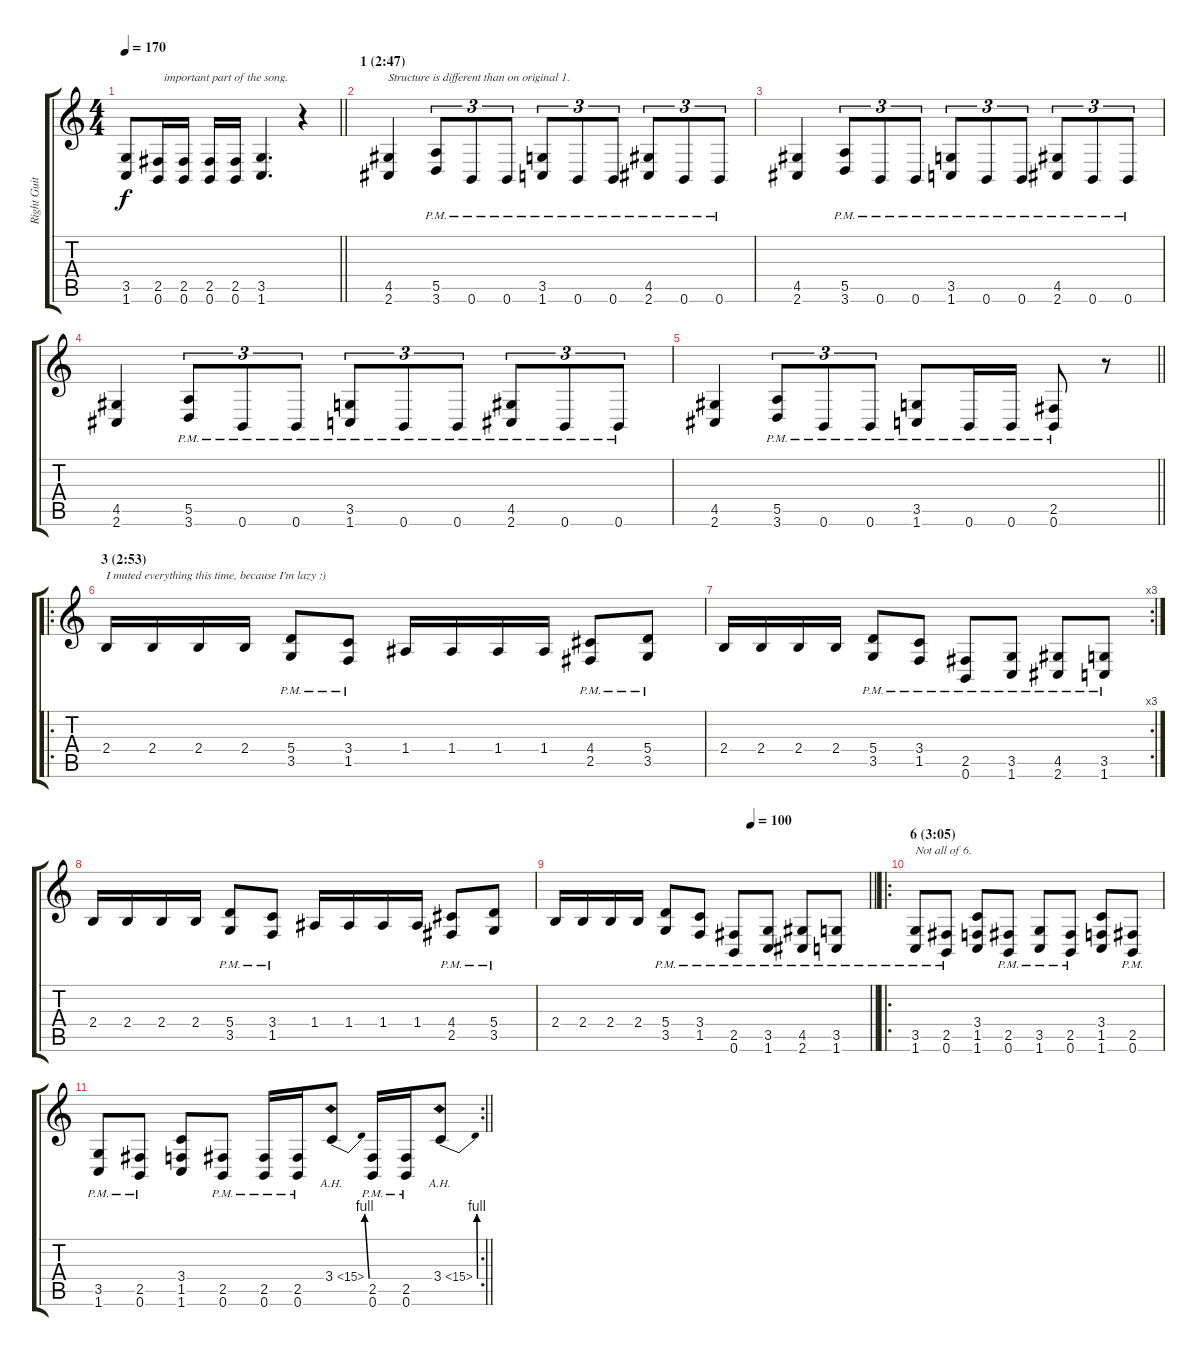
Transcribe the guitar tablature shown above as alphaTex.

\track ("Right Guitar" "Right Guit") {instrument distortionguitar}
\staff {score tabs}
\tuning (B3 Gb3 D3 A2 E2 B1) {hide}
\ts (4 4)
\tempo 170
\clef g2
\barLineRight lightlight
\ks c
(3.5 1.6).8{dy f} (2.5 0.6).16{txt "  important part of the song."} (2.5 0.6).16 (2.5 0.6).16 (2.5 0.6).16 (3.5 1.6).4{d} r.4 |
\section ("" "1 (2:47)")
(4.5 2.6).4{txt "Structure is different than on original 1."} (5.5{pm} 3.6{pm}).8{tu (3 2)} 0.6{pm}.8{tu (3 2)} 0.6{pm}.8{tu (3 2)} (3.5{pm} 1.6{pm}).8{tu (3 2)} 0.6{pm}.8{tu (3 2)} 0.6{pm}.8{tu (3 2)} (4.5{pm} 2.6{pm}).8{tu (3 2)} 0.6{pm}.8{tu (3 2)} 0.6{pm}.8{tu (3 2)} |
(4.5 2.6).4 (5.5{pm} 3.6{pm}).8{tu (3 2)} 0.6{pm}.8{tu (3 2)} 0.6{pm}.8{tu (3 2)} (3.5{pm} 1.6{pm}).8{tu (3 2)} 0.6{pm}.8{tu (3 2)} 0.6{pm}.8{tu (3 2)} (4.5{pm} 2.6{pm}).8{tu (3 2)} 0.6{pm}.8{tu (3 2)} 0.6{pm}.8{tu (3 2)} |
(4.5 2.6).4 (5.5{pm} 3.6{pm}).8{tu (3 2)} 0.6{pm}.8{tu (3 2)} 0.6{pm}.8{tu (3 2)} (3.5{pm} 1.6{pm}).8{tu (3 2)} 0.6{pm}.8{tu (3 2)} 0.6{pm}.8{tu (3 2)} (4.5{pm} 2.6{pm}).8{tu (3 2)} 0.6{pm}.8{tu (3 2)} 0.6{pm}.8{tu (3 2)} |
\barLineRight lightlight
(4.5 2.6).4 (5.5{pm} 3.6{pm}).8{tu (3 2)} 0.6{pm}.8{tu (3 2)} 0.6{pm}.8{tu (3 2)} (3.5{pm} 1.6{pm}).8 0.6{pm}.16 0.6{pm}.16 (2.5{pm} 0.6{pm}).8 r.8 |
\ro
\section ("" "3 (2:53)")
2.4.16{txt "I muted everything this time, because I'm lazy :)"} 2.4.16 2.4.16 2.4.16 (5.4{pm} 3.5{pm}).8 (3.4{pm} 1.5{pm}).8 1.4.16 1.4.16 1.4.16 1.4.16 (4.4{pm} 2.5{pm}).8 (5.4{pm} 3.5{pm}).8 |
\rc 3
2.4.16 2.4.16 2.4.16 2.4.16 (5.4{pm} 3.5{pm}).8 (3.4{pm} 1.5{pm}).8 (2.5{pm} 0.6{pm}).8 (3.5{pm} 1.6{pm}).8 (4.5{pm} 2.6{pm}).8 (3.5{pm} 1.6{pm}).8 |
2.4.16 2.4.16 2.4.16 2.4.16 (5.4{pm} 3.5{pm}).8 (3.4{pm} 1.5{pm}).8 1.4.16 1.4.16 1.4.16 1.4.16 (4.4{pm} 2.5{pm}).8 (5.4{pm} 3.5{pm}).8 |
\tempo (100 0.625)
\barLineRight lightlight
2.4.16 2.4.16 2.4.16 2.4.16 (5.4{pm} 3.5{pm}).8 (3.4{pm} 1.5{pm}).8 (2.5{pm} 0.6{pm}).8 (3.5{pm} 1.6{pm}).8 (4.5{pm} 2.6{pm}).8 (3.5{pm} 1.6{pm}).8 |
\ro
\section ("" "6 (3:05)")
(3.5{pm} 1.6{pm}).8{txt "Not all of 6."} (2.5{pm} 0.6{pm}).8 (3.4 1.5 1.6).8 (2.5{pm} 0.6{pm}).8 (3.5{pm} 1.6{pm}).8 (2.5{pm} 0.6{pm}).8 (3.4 1.5 1.6).8 (2.5{pm} 0.6{pm}).8 |
\rc 2
\barLineRight lightlight
(3.5{pm} 1.6{pm}).8 (2.5{pm} 0.6{pm}).8 (3.4 1.5 1.6).8 (2.5{pm} 0.6{pm}).8 (2.5{pm} 0.6{pm}).16 (2.5{pm} 0.6{pm}).16 3.4{be (bend 0 0 60 4) ah 12}.8 (2.5{pm} 0.6{pm}).16 (2.5{pm} 0.6{pm}).16 3.4{be (bend 0 0 60 4) ah 12}.8
